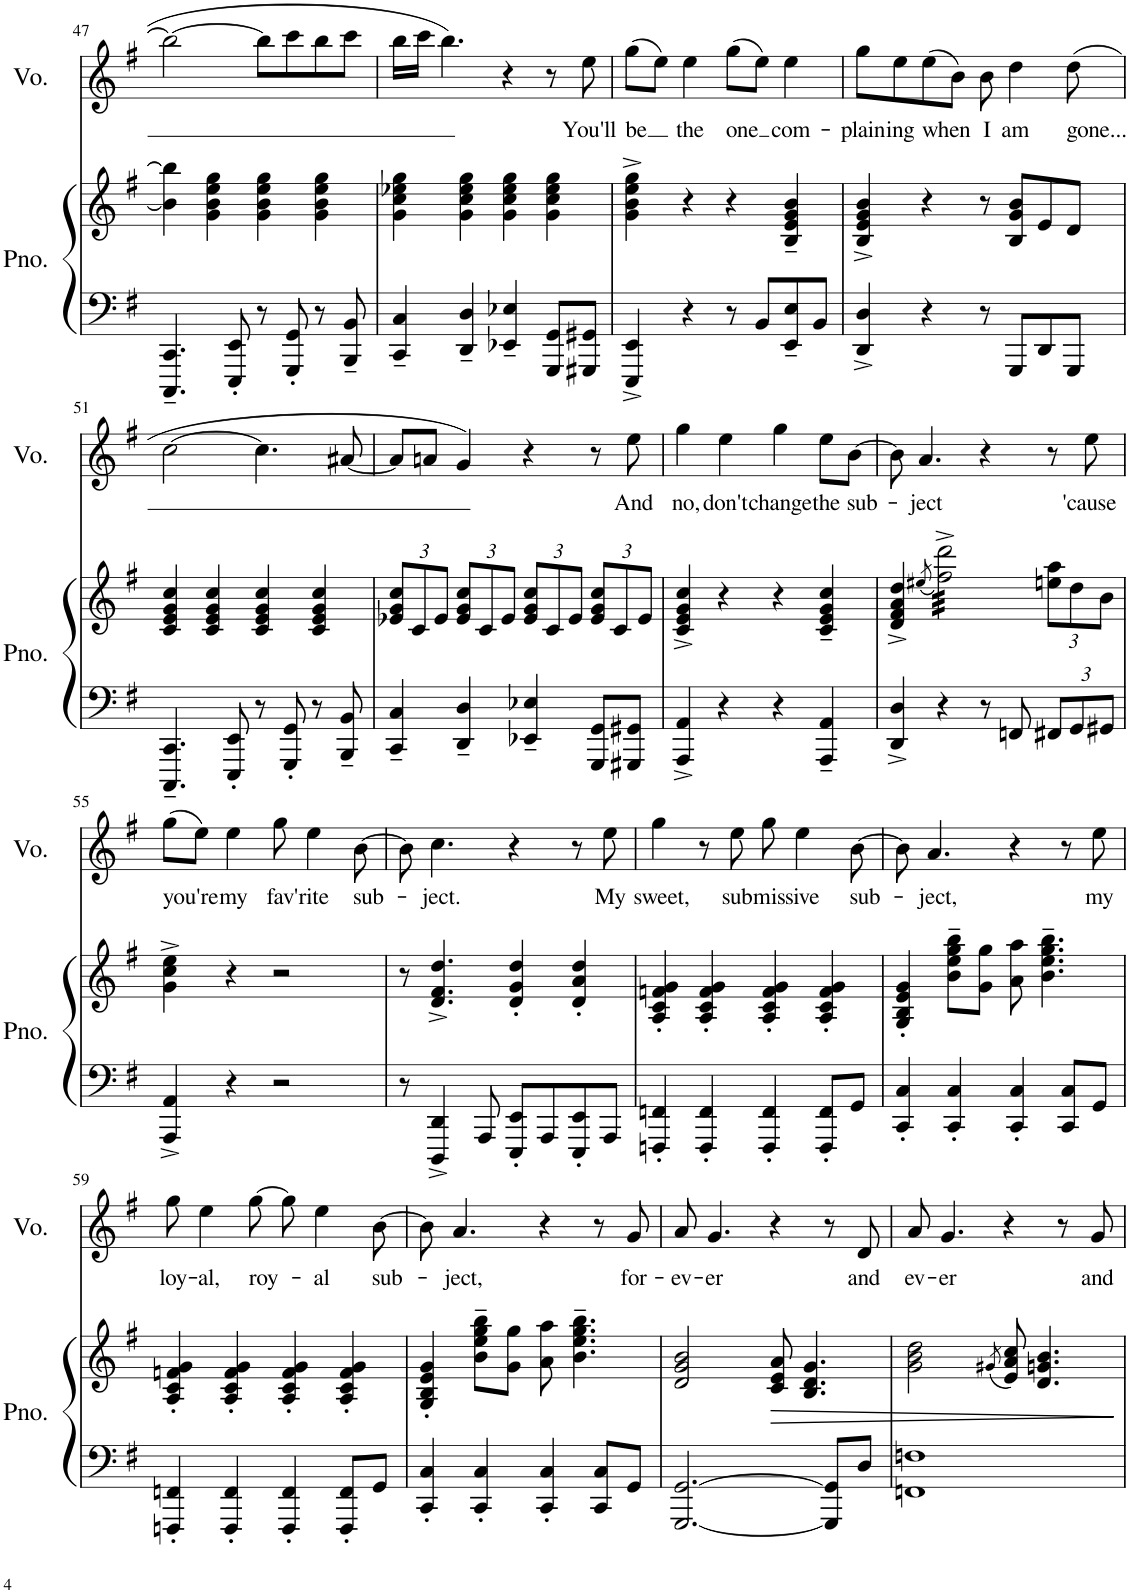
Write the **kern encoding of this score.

**kern	**kern	**dynam	**kern	**text
*part2	*part2	*part2	*part1	*part1
*staff3	*staff2	*staff2/3	*staff1	*staff1
*I"Piano	*	*	*I"Voice	*
*I'Pno.	*	*	*I'Vo.	*
!!LO:PB:g=z
*clefF4	*clefG2	*	*clefG2	*
*k[f#]	*k[f#]	*	*k[f#]	*
*M4/4	*M4/4	*	*M4/4	*
=47	=47	=47	=47	=47
4.CCC/~ 4.CC/~	4b\] 4bb\]	.	2bb\_	.
.	4g\ 4b\ 4ee\ 4gg\	.	.	.
8EEE/' 8EE/'	.	.	.	.
8r	4g\ 4b\ 4ee\ 4gg\	.	8bb\L]	.
8GGG/' 8GG/'	.	.	8ccc\	.
8r	4g\ 4b\ 4ee\ 4gg\	.	8bb\	.
8BBB/~ 8BB/~	.	.	8ccc\J	.
=48	=48	=48	=48	=48
4CC/~ 4C/~	4g\ 4cc\ 4ee-X\ 4gg\	.	16bb\LL	.
.	.	.	16ccc\JJ	.
.	.	.	4.bb\	.
4DD/~ 4D/~	4g\ 4cc\ 4ee-\ 4gg\	.	.	.
4EE-X/~ 4E-X/~	4g\ 4cc\ 4ee-\ 4gg\	.	4r	.
8GGG/ 8GG/L	4g\ 4cc\ 4ee-\ 4gg\	.	8r	.
!	!	!	!	!LO:LY:b
8GGG#X/ 8GG#X/J	.	.	8ee\	You'll
=49	=49	=49	=49	=49
!	!	!	!	!LO:LY:b
4EEE/^ 4EE/^	4g\^ 4b\^ 4ee\^ 4gg\^	.	(8gg\L	be
.	.	.	8ee\J)	.
!	!	!	!	!LO:LY:b
4r	4r	.	4ee\	the
!	!	!	!	!LO:LY:b
8r	4r	.	(8gg\L	one
8BB/L	.	.	8ee\J)	.
!	!	!	!	!LO:LY:b
8EE/~ 8E/~	4B/~ 4e/~ 4g/~ 4b/~	.	4ee\	com-
8BB/J	.	.	.	.
=50	=50	=50	=50	=50
!	!	!	!	!LO:LY:b
4DD/^ 4D/^	4B/^ 4e/^ 4g/^ 4b/^	.	8gg\L	-plain-
!	!	!	!	!LO:LY:b
.	.	.	8ee\	-ing
!	!	!	!	!LO:LY:b
4r	4r	.	(8ee\	when
.	.	.	8b\J)	.
!	!	!	!	!LO:LY:b
8r	8r	.	8b\	I
!	!	!	!	!LO:LY:b
8GGG/L	8B/ 8g/ 8b/L	.	4dd\	am
8DD/	8e/	.	.	.
!	!	!	!	!LO:LY:b
8GGG/J	8d/J	.	(8dd\	gone...
!!LO:LB:g=z
=51	=51	=51	=51	=51
4.CCC/~ 4.CC/~	4c/ 4e/ 4g/ 4cc/	.	[2cc\	.
.	4c/ 4e/ 4g/ 4cc/	.	.	.
8EEE/' 8EE/'	.	.	.	.
8r	4c/ 4e/ 4g/ 4cc/	.	4.cc\]	.
8GGG/' 8GG/'	.	.	.	.
8r	4c/ 4e/ 4g/ 4cc/	.	.	.
8BBB/~ 8BB/~	.	.	[8a#X/	.
=52	=52	=52	=52	=52
*	*Xbrackettup	*	*	*
4CC/~ 4C/~	12e-X/ 12g/ 12cc/L	.	8a#/L]	.
.	12c/	.	.	.
.	.	.	8an/J	.
.	12e-/J	.	.	.
4DD/~ 4D/~	12e-/ 12g/ 12cc/L	.	4g/)	.
.	12c/	.	.	.
.	12e-/J	.	.	.
4EE-X/~ 4E-X/~	12e-/ 12g/ 12cc/L	.	4r	.
.	12c/	.	.	.
.	12e-/J	.	.	.
8GGG/ 8GG/L	12e-/ 12g/ 12cc/L	.	8r	.
.	12c/	.	.	.
!	!	!	!	!LO:LY:b
8GGG#X/ 8GG#X/J	.	.	8ee\	And
.	12e-/J	.	.	.
=53	=53	=53	=53	=53
!	!	!	!	!LO:LY:b
4AAA/^ 4AA/^	4c/^ 4e/^ 4g/^ 4cc/^	.	4gg\	no,
!	!	!	!	!LO:LY:b
4r	4r	.	4ee\	don't
!	!	!	!	!LO:LY:b
4r	4r	.	4gg\	change
!	!	!	!	!LO:LY:b
4AAA/~ 4AA/~	4c/~ 4e/~ 4g/~ 4cc/~	.	8ee\L	the
!	!	!	!	!LO:LY:b
.	.	.	[8b\J	sub-
=54	=54	=54	=54	=54
4DD/^ 4D/^	4d/^ 4f#/^ 4a/^ 4dd/^	.	8b\]	.
!	!	!	!	!LO:LY:b
.	.	.	4.a/	-ject
.	(8qee#X/	.	.	.
*	*tremolo	*	*	*
4r	32ff#\^ 32ddd\^)LLL	.	.	.
.	32ff#\^ 32ddd\^)	.	.	.
.	32ff#\^ 32ddd\^)	.	.	.
.	32ff#\^ 32ddd\^)	.	.	.
.	32ff#\^ 32ddd\^)	.	.	.
.	32ff#\^ 32ddd\^)	.	.	.
.	32ff#\^ 32ddd\^)	.	.	.
.	32ff#\^ 32ddd\^)	.	.	.
8r	32ff#\^ 32ddd\^)	.	4r	.
.	32ff#\^ 32ddd\^)	.	.	.
.	32ff#\^ 32ddd\^)	.	.	.
.	32ff#\^ 32ddd\^)	.	.	.
8FFn/	32ff#\^ 32ddd\^)	.	.	.
.	32ff#\^ 32ddd\^)	.	.	.
.	32ff#\^ 32ddd\^)	.	.	.
.	32ff#\^ 32ddd\^)JJJ	.	.	.
*	*Xtremolo	*	*	*
*Xbrackettup	*	*	*	*
12FF#X/L	12een\ 12aa\L	.	8r	.
12GG/	12dd\	.	.	.
!	!	!	!	!LO:LY:b
.	.	.	8ee\	'cause
12GG#X/J	12b\J	.	.	.
!!LO:LB:g=z
=55	=55	=55	=55	=55
!	!	!	!	!LO:LY:b
4AAA/^ 4AA/^	4g\^ 4cc\^ 4ee\^	.	(8gg\L	you're
.	.	.	8ee\J)	.
!	!	!	!	!LO:LY:b
4r	4r	.	4ee\	my
!	!	!	!	!LO:LY:b
2r	2r	.	8gg\	fav-
!	!	!	!	!LO:LY:b
.	.	.	4ee\	-'rite
!	!	!	!	!LO:LY:b
.	.	.	[8b\	sub-
=56	=56	=56	=56	=56
8r	8r	.	8b\]	.
!	!	!	!	!LO:LY:b
4DDD/^ 4DD/^	4.d/^ 4.f#/^ 4.dd/^	.	4.cc\	-ject.
8AAA/	.	.	.	.
8EEE/' 8EE/'L	4d/' 4g/' 4dd/'	.	4r	.
8AAA/	.	.	.	.
8EEE/' 8EE/'	4d/' 4a/' 4dd/'	.	8r	.
!	!	!	!	!LO:LY:b
8AAA/J	.	.	8ee\	My
=57	=57	=57	=57	=57
!	!	!	!	!LO:LY:b
4FFFn/' 4FFn/'	4A/' 4c/' 4fn/' 4g/'	.	4gg\	sweet,
4FFF/' 4FF/'	4A/' 4c/' 4f/' 4g/'	.	8r	.
!	!	!	!	!LO:LY:b
.	.	.	8ee\	sub-
!	!	!	!	!LO:LY:b
4FFF/' 4FF/'	4A/' 4c/' 4f/' 4g/'	.	8gg\	-mis-
!	!	!	!	!LO:LY:b
.	.	.	4ee\	-sive
8FFF/' 8FF/'L	4A/' 4c/' 4f/' 4g/'	.	.	.
!	!	!	!	!LO:LY:b
8GG/J	.	.	[8b\	sub-
=58	=58	=58	=58	=58
4CC/' 4C/'	4G/' 4B/' 4e/' 4g/'	.	8b\]	.
!	!	!	!	!LO:LY:b
.	.	.	4.a/	-ject,
4CC/' 4C/'	8b\~ 8ee\~ 8gg\~ 8bb\~L	.	.	.
.	8g\ 8gg\J	.	.	.
4CC/' 4C/'	8a\ 8aa\	.	4r	.
.	4.b\~ 4.ee\~ 4.gg\~ 4.bb\~	.	.	.
8CC/ 8C/L	.	.	8r	.
!	!	!	!	!LO:LY:b
8GG/J	.	.	8ee\	my
!!LO:LB:g=z
=59	=59	=59	=59	=59
!	!	!	!	!LO:LY:b
4FFFn/' 4FFn/'	4A/' 4c/' 4fn/' 4g/'	.	8gg\	loy-
!	!	!	!	!LO:LY:b
.	.	.	4ee\	-al,
4FFF/' 4FF/'	4A/' 4c/' 4f/' 4g/'	.	.	.
!	!	!	!	!LO:LY:b
.	.	.	[8gg\	roy-
4FFF/' 4FF/'	4A/' 4c/' 4f/' 4g/'	.	8gg\]	.
!	!	!	!	!LO:LY:b
.	.	.	4ee\	-al
8FFF/' 8FF/'L	4A/' 4c/' 4f/' 4g/'	.	.	.
!	!	!	!	!LO:LY:b
8GG/J	.	.	[8b\	sub-
=60	=60	=60	=60	=60
4CC/' 4C/'	4G/' 4B/' 4e/' 4g/'	.	8b\]	.
!	!	!	!	!LO:LY:b
.	.	.	4.a/	-ject,
4CC/' 4C/'	8b\~ 8ee\~ 8gg\~ 8bb\~L	.	.	.
.	8g\ 8gg\J	.	.	.
4CC/' 4C/'	8a\ 8aa\	.	4r	.
.	4.b\~ 4.ee\~ 4.gg\~ 4.bb\~	.	.	.
8CC/ 8C/L	.	.	8r	.
!	!	!	!	!LO:LY:b
8GG/J	.	.	8g/	for-
=61	=61	=61	=61	=61
!	!	!	!	!LO:LY:b
[2.GGG/ [2.GG/	2d/ 2g/ 2b/	.	8a/	-ev-
!	!	!	!	!LO:LY:b
.	.	.	4.g/	-er
!	!	!LO:HP:b	!	!
.	8c/ 8e/ 8a/	>	4r	.
.	4.B/ 4.d/ 4.g/	.	.	.
8GGG/] 8GG/]L	.	.	8r	.
!	!	!	!	!LO:LY:b
8D/J	.	.	8d/	and
=62	=62	=62	=62	=62
!	!	!	!	!LO:LY:b
1FFn 1Fn	2g\ 2b\ 2dd\	.	8a/	ev-
!	!	!	!	!LO:LY:b
.	.	.	4.g/	-er
.	(8qg#X/	.	.	.
.	8e/ 8a/ 8cc/)	.	4r	.
.	4.d/ 4.gn/ 4.b/	.	.	.
.	.	.	8r	.
!	!	!	!	!LO:LY:b
.	.	.	8g/	and
.	.	]	.	.
=	=	=	=	=
*-	*-	*-	*-	*-
